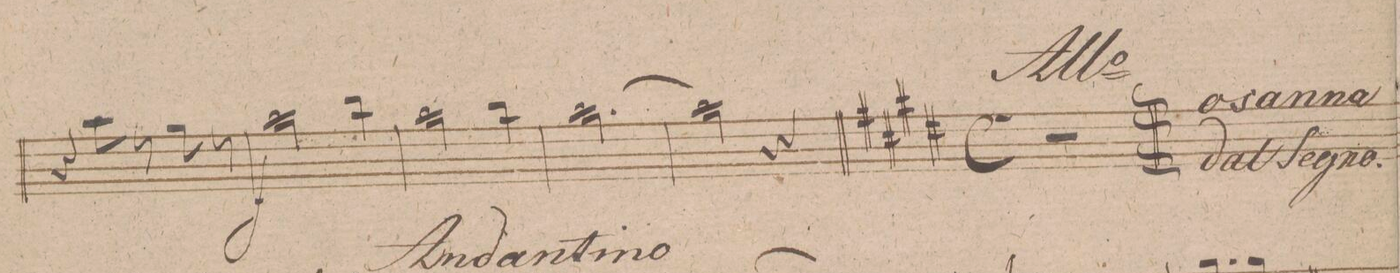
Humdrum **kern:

**kern	**dynam
*I"Flauto 2do	*
*clefG2	*
*k[f#c#g#]	*
*M3/4	*
4r	.
*8\left	*
8aa\	.
*8\right	*
8r	.
8gg#\	.
8r	.
=98	=98
2aa\	f
4bb\	.
=99	=99
2aa\	.
4bb\	.
=100	=100
[2.aa\	.
=101	=101
2aa\]	.
4r	.
=102||	=102||
*k[f#c#g#d#]	*
*c#:	*
*M4/4	*
*met(c)	*
*mmet(c)	*
1r	.
==	==
*-	*-
